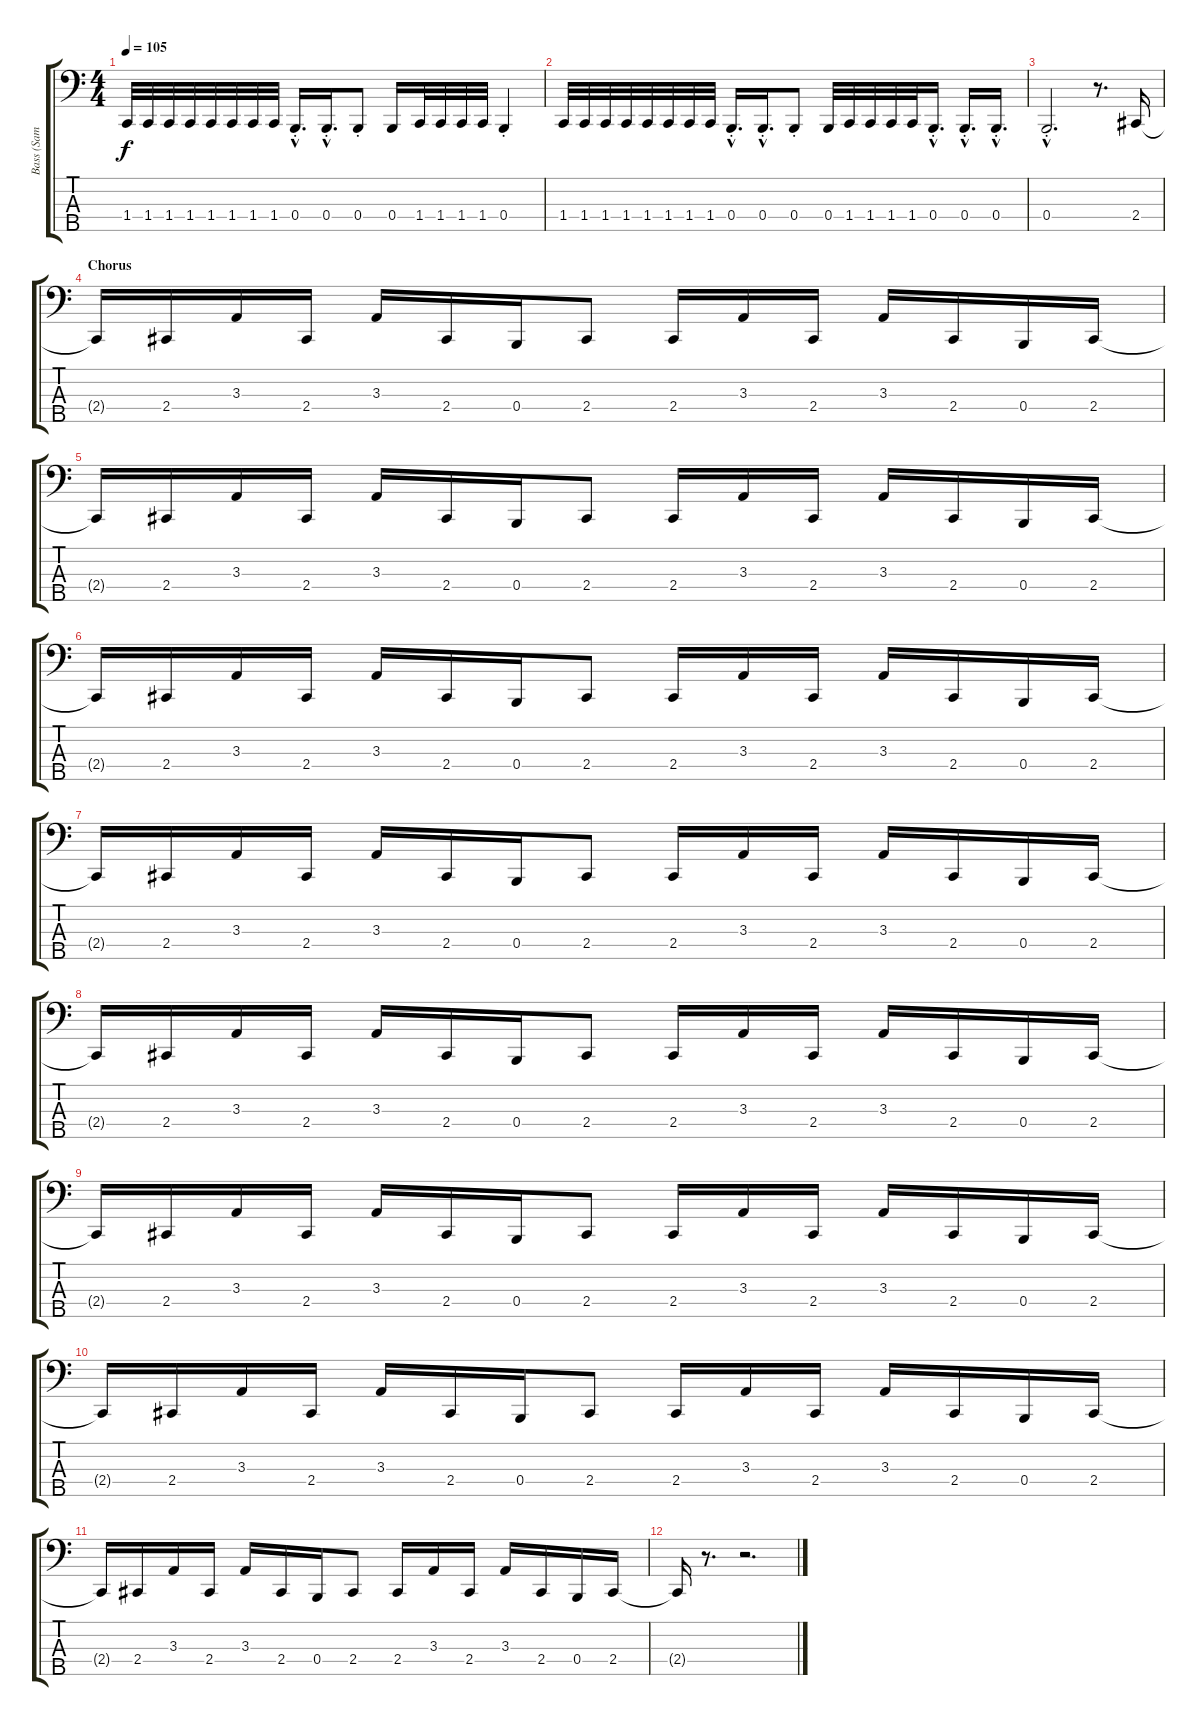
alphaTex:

\track ("Bass (Sam Rivers)" "Bass (Sam ") {instrument electricbassfinger}
\staff {score tabs}
\tuning (E2 B1 Gb1 B0 Bb0) {hide}
\ts (4 4)
\tempo 105
\clef f4
\ks c
1.4.32{dy f} 1.4.32 1.4.32 1.4.32 1.4.32 1.4.32 1.4.32 1.4.32 0.4{hac st}.16{d} 0.4{hac st}.16{d} 0.4{st}.8 0.4.16 1.4.32 1.4.32 1.4.32 1.4.32 0.4{st}.4 |
1.4.32 1.4.32 1.4.32 1.4.32 1.4.32 1.4.32 1.4.32 1.4.32 0.4{hac st}.16{d} 0.4{hac st}.16{d} 0.4{st}.8 0.4.32 1.4.32 1.4.32 1.4.32 1.4.32 0.4{hac st}.16{d} 0.4{hac st}.16{d} 0.4{hac st}.16{d} |
0.4{hac st}.2{d} r.8{d} 2.4.16 |
\section ("" "Chorus")
2.4{t}.16 2.4.16 3.3.16 2.4.16 3.3.16 2.4.16 0.4.16 2.4.8 2.4.16 3.3.16 2.4.16 3.3.16 2.4.16 0.4.16 2.4.16 |
2.4{t}.16 2.4.16 3.3.16 2.4.16 3.3.16 2.4.16 0.4.16 2.4.8 2.4.16 3.3.16 2.4.16 3.3.16 2.4.16 0.4.16 2.4.16 |
2.4{t}.16 2.4.16 3.3.16 2.4.16 3.3.16 2.4.16 0.4.16 2.4.8 2.4.16 3.3.16 2.4.16 3.3.16 2.4.16 0.4.16 2.4.16 |
2.4{t}.16 2.4.16 3.3.16 2.4.16 3.3.16 2.4.16 0.4.16 2.4.8 2.4.16 3.3.16 2.4.16 3.3.16 2.4.16 0.4.16 2.4.16 |
2.4{t}.16 2.4.16 3.3.16 2.4.16 3.3.16 2.4.16 0.4.16 2.4.8 2.4.16 3.3.16 2.4.16 3.3.16 2.4.16 0.4.16 2.4.16 |
2.4{t}.16 2.4.16 3.3.16 2.4.16 3.3.16 2.4.16 0.4.16 2.4.8 2.4.16 3.3.16 2.4.16 3.3.16 2.4.16 0.4.16 2.4.16 |
2.4{t}.16 2.4.16 3.3.16 2.4.16 3.3.16 2.4.16 0.4.16 2.4.8 2.4.16 3.3.16 2.4.16 3.3.16 2.4.16 0.4.16 2.4.16 |
2.4{t}.16 2.4.16 3.3.16 2.4.16 3.3.16 2.4.16 0.4.16 2.4.8 2.4.16 3.3.16 2.4.16 3.3.16 2.4.16 0.4.16 2.4.16 |
2.4{t}.16 r.8{d} r.2{d}
